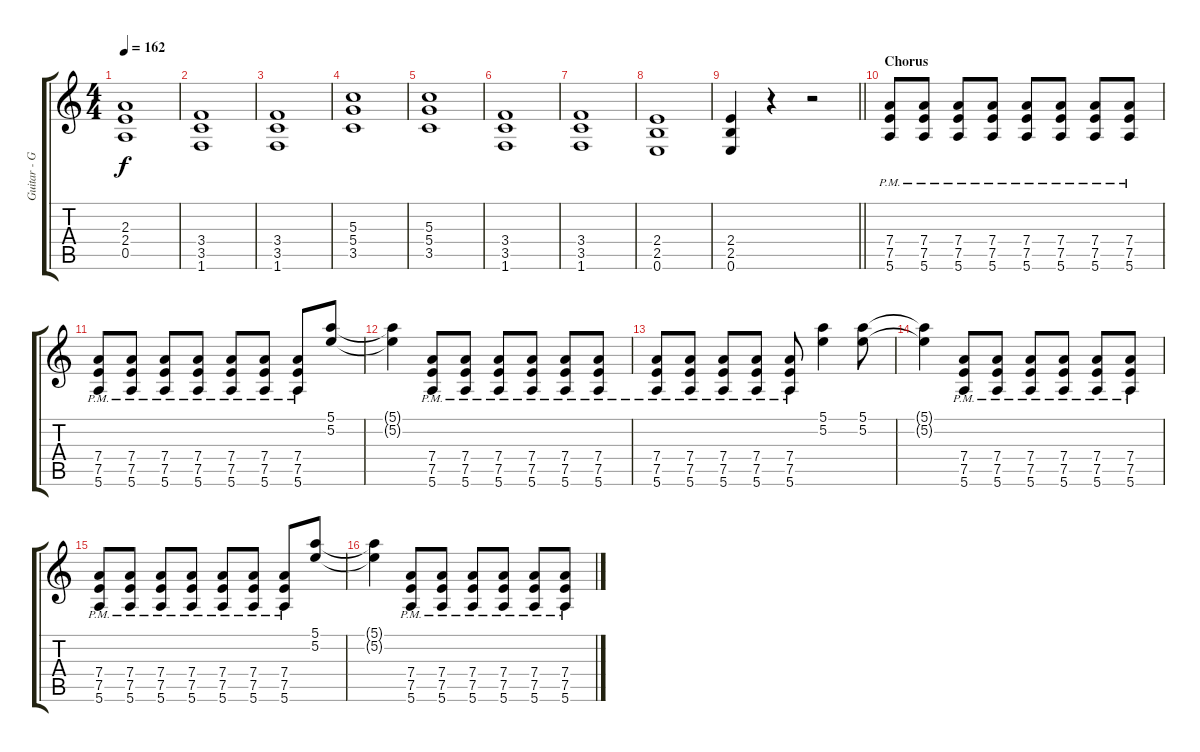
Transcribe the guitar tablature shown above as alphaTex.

\track ("Guitar - Glenn Tipton" "Guitar - G") {instrument distortionguitar}
\staff {score tabs}
\tuning (E4 B3 G3 D3 A2 E2) {hide}
\ts (4 4)
\tempo 162
\clef g2
\ks c
(2.3 2.4 0.5).1{dy f} |
(3.4 3.5 1.6).1 |
(3.4 3.5 1.6).1 |
(5.3 5.4 3.5).1 |
(5.3 5.4 3.5).1 |
(3.4 3.5 1.6).1 |
(3.4 3.5 1.6).1 |
(2.4 2.5 0.6).1 |
\barLineRight lightlight
(2.4 2.5 0.6).4 r.4 r.2 |
\section ("" "Chorus")
(7.4{pm} 7.5{pm} 5.6{pm}).8 (7.4{pm} 7.5{pm} 5.6{pm}).8 (7.4{pm} 7.5{pm} 5.6{pm}).8 (7.4{pm} 7.5{pm} 5.6{pm}).8 (7.4{pm} 7.5{pm} 5.6{pm}).8 (7.4{pm} 7.5{pm} 5.6{pm}).8 (7.4{pm} 7.5{pm} 5.6{pm}).8 (7.4{pm} 7.5{pm} 5.6{pm}).8 |
(7.4{pm} 7.5{pm} 5.6{pm}).8 (7.4{pm} 7.5{pm} 5.6{pm}).8 (7.4{pm} 7.5{pm} 5.6{pm}).8 (7.4{pm} 7.5{pm} 5.6{pm}).8 (7.4{pm} 7.5{pm} 5.6{pm}).8 (7.4{pm} 7.5{pm} 5.6{pm}).8 (7.4{pm} 7.5{pm} 5.6{pm}).8 (5.1 5.2).8 |
(5.1{t} 5.2{t}).4 (7.4{pm} 7.5{pm} 5.6{pm}).8 (7.4{pm} 7.5{pm} 5.6{pm}).8 (7.4{pm} 7.5{pm} 5.6{pm}).8 (7.4{pm} 7.5{pm} 5.6{pm}).8 (7.4{pm} 7.5{pm} 5.6{pm}).8 (7.4{pm} 7.5{pm} 5.6{pm}).8 |
(7.4{pm} 7.5{pm} 5.6{pm}).8 (7.4{pm} 7.5{pm} 5.6{pm}).8 (7.4{pm} 7.5{pm} 5.6{pm}).8 (7.4{pm} 7.5{pm} 5.6{pm}).8 (7.4{pm} 7.5{pm} 5.6{pm}).8 (5.1 5.2).4 (5.1 5.2).8 |
(5.1{t} 5.2{t}).4 (7.4{pm} 7.5{pm} 5.6{pm}).8 (7.4{pm} 7.5{pm} 5.6{pm}).8 (7.4{pm} 7.5{pm} 5.6{pm}).8 (7.4{pm} 7.5{pm} 5.6{pm}).8 (7.4{pm} 7.5{pm} 5.6{pm}).8 (7.4{pm} 7.5{pm} 5.6{pm}).8 |
(7.4{pm} 7.5{pm} 5.6{pm}).8 (7.4{pm} 7.5{pm} 5.6{pm}).8 (7.4{pm} 7.5{pm} 5.6{pm}).8 (7.4{pm} 7.5{pm} 5.6{pm}).8 (7.4{pm} 7.5{pm} 5.6{pm}).8 (7.4{pm} 7.5{pm} 5.6{pm}).8 (7.4{pm} 7.5{pm} 5.6{pm}).8 (5.1 5.2).8 |
(5.1{t} 5.2{t}).4 (7.4{pm} 7.5{pm} 5.6{pm}).8 (7.4{pm} 7.5{pm} 5.6{pm}).8 (7.4{pm} 7.5{pm} 5.6{pm}).8 (7.4{pm} 7.5{pm} 5.6{pm}).8 (7.4{pm} 7.5{pm} 5.6{pm}).8 (7.4{pm} 7.5{pm} 5.6{pm}).8
